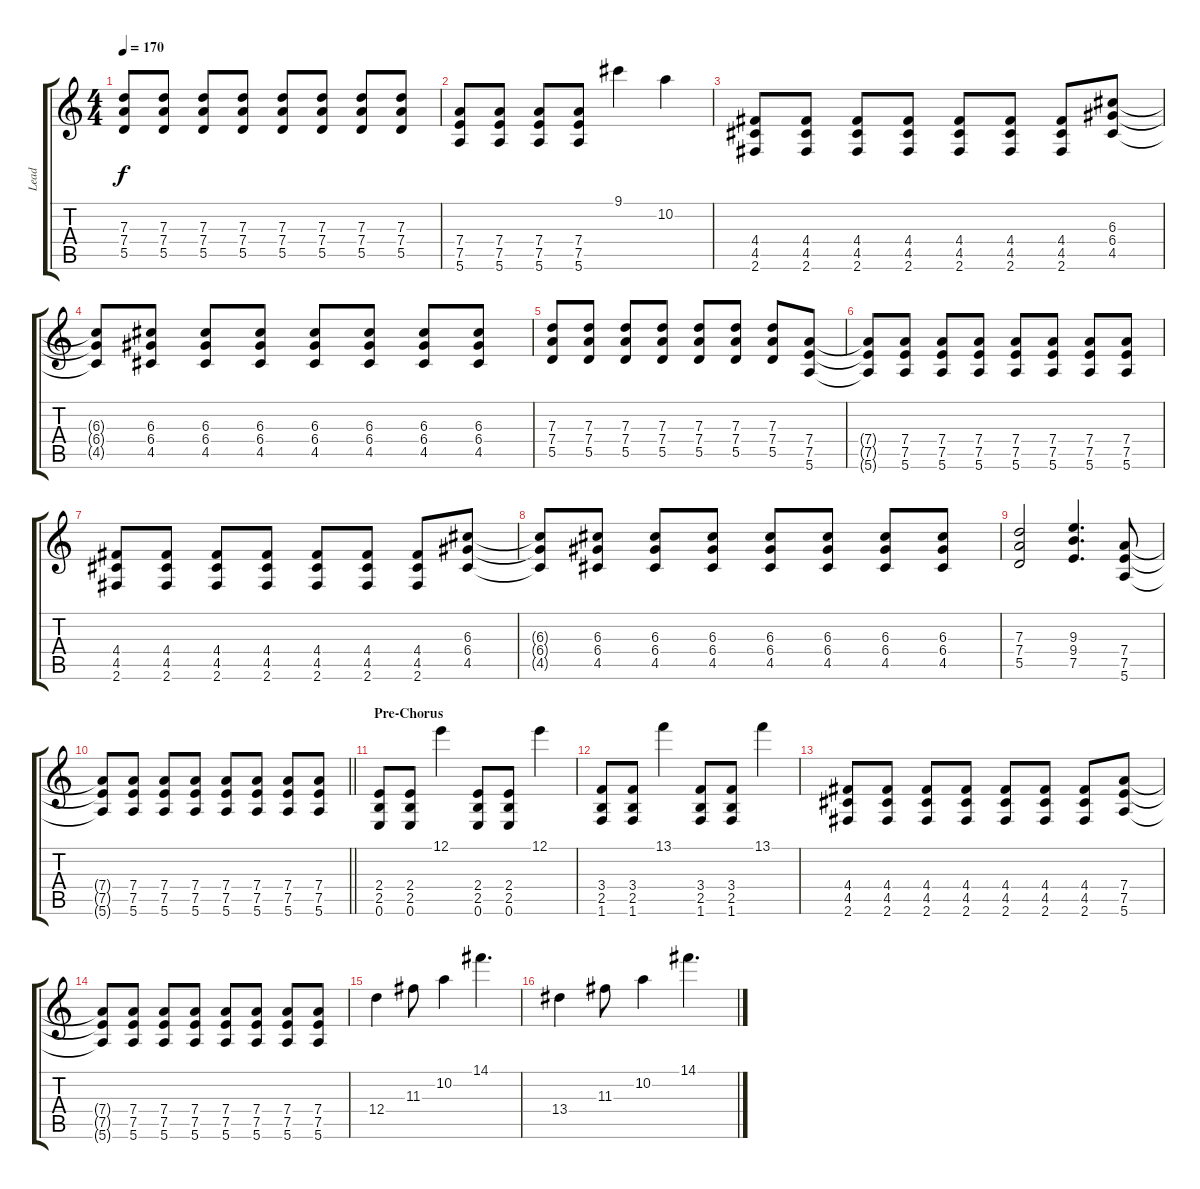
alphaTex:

\track ("Lead" "Lead") {instrument overdrivenguitar}
\staff {score tabs}
\tuning (E4 B3 G3 D3 A2 E2) {hide}
\ts (4 4)
\tempo 170
\clef g2
\ks c
(7.3 7.4 5.5).8{dy f} (7.3 7.4 5.5).8 (7.3 7.4 5.5).8 (7.3 7.4 5.5).8 (7.3 7.4 5.5).8 (7.3 7.4 5.5).8 (7.3 7.4 5.5).8 (7.3 7.4 5.5).8 |
(7.4 7.5 5.6).8 (7.4 7.5 5.6).8 (7.4 7.5 5.6).8 (7.4 7.5 5.6).8 9.1.4 10.2.4 |
(4.4 4.5 2.6).8 (4.4 4.5 2.6).8 (4.4 4.5 2.6).8 (4.4 4.5 2.6).8 (4.4 4.5 2.6).8 (4.4 4.5 2.6).8 (4.4 4.5 2.6).8 (6.3 6.4 4.5).8 |
(6.3{t} 6.4{t} 4.5{t}).8 (6.3 6.4 4.5).8 (6.3 6.4 4.5).8 (6.3 6.4 4.5).8 (6.3 6.4 4.5).8 (6.3 6.4 4.5).8 (6.3 6.4 4.5).8 (6.3 6.4 4.5).8 |
(7.3 7.4 5.5).8 (7.3 7.4 5.5).8 (7.3 7.4 5.5).8 (7.3 7.4 5.5).8 (7.3 7.4 5.5).8 (7.3 7.4 5.5).8 (7.3 7.4 5.5).8 (7.4 7.5 5.6).8 |
(7.4{t} 7.5{t} 5.6{t}).8 (7.4 7.5 5.6).8 (7.4 7.5 5.6).8 (7.4 7.5 5.6).8 (7.4 7.5 5.6).8 (7.4 7.5 5.6).8 (7.4 7.5 5.6).8 (7.4 7.5 5.6).8 |
(4.4 4.5 2.6).8 (4.4 4.5 2.6).8 (4.4 4.5 2.6).8 (4.4 4.5 2.6).8 (4.4 4.5 2.6).8 (4.4 4.5 2.6).8 (4.4 4.5 2.6).8 (6.3 6.4 4.5).8 |
(6.3{t} 6.4{t} 4.5{t}).8 (6.3 6.4 4.5).8 (6.3 6.4 4.5).8 (6.3 6.4 4.5).8 (6.3 6.4 4.5).8 (6.3 6.4 4.5).8 (6.3 6.4 4.5).8 (6.3 6.4 4.5).8 |
(7.3 7.4 5.5).2 (9.3 9.4 7.5).4{d} (7.4 7.5 5.6).8 |
\barLineRight lightlight
(7.4{t} 7.5{t} 5.6{t}).8 (7.4 7.5 5.6).8 (7.4 7.5 5.6).8 (7.4 7.5 5.6).8 (7.4 7.5 5.6).8 (7.4 7.5 5.6).8 (7.4 7.5 5.6).8 (7.4 7.5 5.6).8 |
\section ("" "Pre-Chorus")
(2.4 2.5 0.6).8 (2.4 2.5 0.6).8 12.1.4 (2.4 2.5 0.6).8 (2.4 2.5 0.6).8 12.1.4 |
(3.4 2.5 1.6).8 (3.4 2.5 1.6).8 13.1.4 (3.4 2.5 1.6).8 (3.4 2.5 1.6).8 13.1.4 |
(4.4 4.5 2.6).8 (4.4 4.5 2.6).8 (4.4 4.5 2.6).8 (4.4 4.5 2.6).8 (4.4 4.5 2.6).8 (4.4 4.5 2.6).8 (4.4 4.5 2.6).8 (7.4 7.5 5.6).8 |
(7.4{t} 7.5{t} 5.6{t}).8 (7.4 7.5 5.6).8 (7.4 7.5 5.6).8 (7.4 7.5 5.6).8 (7.4 7.5 5.6).8 (7.4 7.5 5.6).8 (7.4 7.5 5.6).8 (7.4 7.5 5.6).8 |
12.4.4 11.3.8 10.2.4 14.1.4{d} |
13.4.4 11.3.8 10.2.4 14.1.4{d}
